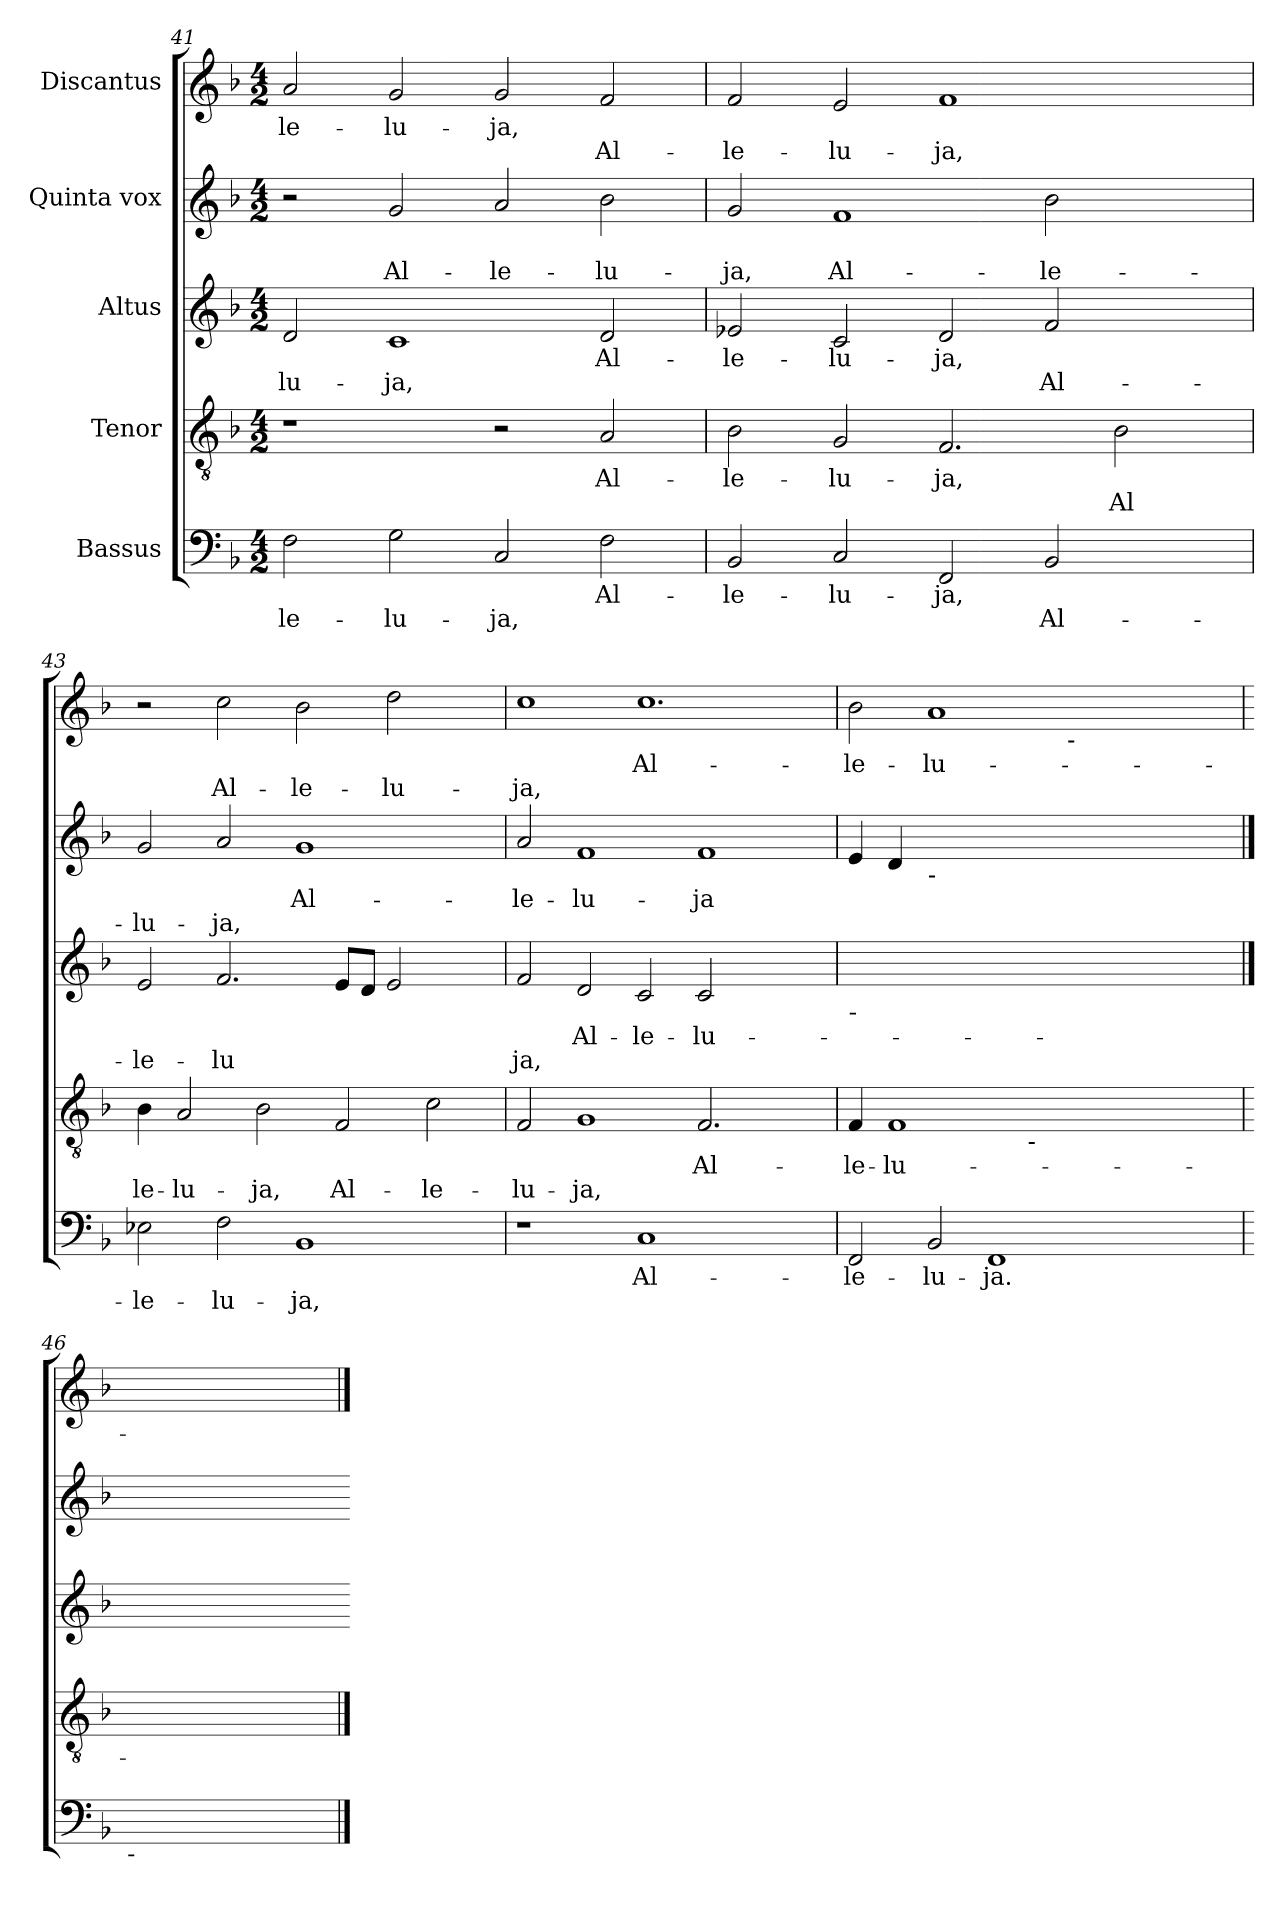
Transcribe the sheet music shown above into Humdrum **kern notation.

**kern	**text	**text	**kern	**text	**text	**kern	**text	**text	**kern	**text	**text	**kern	**text	**text
*part5	*part5	*part5	*part4	*part4	*part4	*part3	*part3	*part3	*part2	*part2	*part2	*part1	*part1	*part1
*staff5	*staff5	*staff5	*staff4	*staff4	*staff4	*staff3	*staff3	*staff3	*staff2	*staff2	*staff2	*staff1	*staff1	*staff1
*I"Bassus	*	*	*I"Tenor	*	*	*I"Altus	*	*	*I"Quinta vox	*	*	*I"Discantus	*	*
*clefF4	*	*	*clefGv2	*	*	*clefG2	*	*	*clefG2	*	*	*clefG2	*	*
*k[b-]	*	*	*k[b-]	*	*	*k[b-]	*	*	*k[b-]	*	*	*k[b-]	*	*
*F:	*	*	*F:	*	*	*F:	*	*	*F:	*	*	*F:	*	*
*M4/2	*	*	*M4/2	*	*	*M4/2	*	*	*M4/2	*	*	*M4/2	*	*
=41	=41	=41	=41	=41	=41	=41	=41	=41	=41	=41	=41	=41	=41	=41
!	!	!LO:LY:b	!	!	!	!	!	!LO:LY:b	!	!	!	!	!LO:LY:b	!
2F	.	-le-	1r	.	.	2d	.	-lu-	2r	.	.	2a	-le-	.
!	!	!LO:LY:b	!	!	!	!	!	!LO:LY:b	!	!	!LO:LY:b	!	!LO:LY:b	!
2G	.	-lu-	.	.	.	1c	.	-ja,	2g	.	Al-	2g	-lu-	.
!	!	!LO:LY:b	!	!	!	!	!	!	!	!	!LO:LY:b	!	!LO:LY:b	!
2C	.	-ja,	2r	.	.	.	.	.	2a	.	-le-	2g	-ja,	.
!	!LO:LY:b	!	!	!LO:LY:b	!	!	!LO:LY:b	!	!	!	!LO:LY:b	!	!	!LO:LY:b
2F	Al-	.	2A	Al-	.	2d	Al-	.	2b-	.	-lu-	2f	.	Al-
=42	=42	=42	=42	=42	=42	=42	=42	=42	=42	=42	=42	=42	=42	=42
!	!LO:LY:b	!	!	!LO:LY:b	!	!	!LO:LY:b	!	!	!	!LO:LY:b	!	!	!LO:LY:b
2BB-	-le-	.	2B-	-le-	.	2e-X	-le-	.	2g	.	-ja,	2f	.	-le-
!	!LO:LY:b	!	!	!LO:LY:b	!	!	!LO:LY:b	!	!	!	!LO:LY:b	!	!	!LO:LY:b
2C	-lu-	.	2G	-lu-	.	2c	-lu-	.	1f	.	Al-	2e	.	-lu-
!	!LO:LY:b	!	!	!LO:LY:b	!	!	!LO:LY:b	!	!	!	!	!	!	!LO:LY:b
2FF	-ja,	.	2.F	-ja,	.	2d	-ja,	.	.	.	.	1f	.	-ja,
!	!	!LO:LY:b	!	!	!	!	!	!LO:LY:b	!	!	!LO:LY:b	!	!	!
2BB-	.	Al-	.	.	.	2f	.	Al-	2b-	.	-le-	.	.	.
!	!	!	!	!	!LO:LY:b	!	!	!	!	!	!	!	!	!
.	.	.	2B-	.	Al	.	.	.	.	.	.	.	.	.
4ryy	.	.	.	.	.	4ryy	.	.	4ryy	.	.	4ryy	.	.
=43	=43	=43	=43	=43	=43	=43	=43	=43	=43	=43	=43	=43	=43	=43
!	!	!LO:LY:b	!	!	!LO:LY:b	!	!	!LO:LY:b	!	!	!LO:LY:b	!	!	!
2E-X	.	-le-	4B-	.	le-	2e	.	-le-	2g	.	-lu-	2r	.	.
!	!	!	!	!	!LO:LY:b	!	!	!	!	!	!	!	!	!
.	.	.	2A	.	-lu-	.	.	.	.	.	.	.	.	.
!	!	!LO:LY:b	!	!	!	!	!	!LO:LY:b	!	!	!LO:LY:b	!	!	!LO:LY:b
2F	.	-lu-	.	.	.	2.f	.	-lu	2a	.	-ja,	2cc	.	Al-
!	!	!	!	!	!LO:LY:b	!	!	!	!	!	!	!	!	!
.	.	.	2B-	.	-ja,	.	.	.	.	.	.	.	.	.
!	!	!LO:LY:b	!	!	!	!	!	!	!	!LO:LY:b	!	!	!	!LO:LY:b
1BB-	.	-ja,	.	.	.	.	.	.	1g	Al-	.	2b-	.	-le-
!	!	!	!	!	!LO:LY:b	!	!	!	!	!	!	!	!	!
.	.	.	2F	.	Al-	8eL	.	.	.	.	.	.	.	.
.	.	.	.	.	.	8dJ	.	.	.	.	.	.	.	.
!	!	!	!	!	!	!	!	!	!	!	!	!	!	!LO:LY:b
.	.	.	.	.	.	2e	.	.	.	.	.	2dd	.	-lu-
!	!	!	!	!	!LO:LY:b	!	!	!	!	!	!	!	!	!
.	.	.	2c	.	-le-	.	.	.	.	.	.	.	.	.
4ryy	.	.	.	.	.	4ryy	.	.	4ryy	.	.	4ryy	.	.
=44	=44	=44	=44	=44	=44	=44	=44	=44	=44	=44	=44	=44	=44	=44
!	!	!	!	!	!LO:LY:b	!	!	!LO:LY:b	!	!LO:LY:b	!	!	!	!LO:LY:b
1r	.	.	2F	.	-lu-	2f	.	ja,	2a	-le-	.	1cc	.	-ja,
!	!	!	!	!	!LO:LY:b	!	!LO:LY:b	!	!	!LO:LY:b	!	!	!	!
.	.	.	1G	.	-ja,	2d	Al-	.	1f	-lu-	.	.	.	.
!	!LO:LY:b	!	!	!	!	!	!LO:LY:b	!	!	!	!	!	!LO:LY:b	!
1C	Al-	.	.	.	.	2c	-le-	.	.	.	.	1.cc	Al-	.
!	!	!	!	!LO:LY:b	!	!	!LO:LY:b	!	!	!LO:LY:b	!	!	!	!
.	.	.	2.F	Al-	.	2c	-lu-	.	1f	-ja	.	.	.	.
2ryy	.	.	.	.	.	2ryy	.	.	.	.	.	.	.	.
.	.	.	4ryy	.	.	.	.	.	.	.	.	.	.	.
=45	=45	=45	=45	=45	=45	=45	=45	=45	=45	=45	=45	=45	=45	=45
!	!	!	!	!	!	!LO:TX:b:t=-	!	!	!	!	!	!	!	!
!	!LO:LY:b	!	!	!LO:LY:b	!	!	!LO:LY:b	!	!	!	!	!	!LO:LY:b	!
2FF	-le-	.	4F	-le-	.	[1.cyy	-ja.	.	4e	.	.	2b-	-le-	.
!	!	!	!	!LO:LY:b	!	!	!	!	!	!	!	!	!	!
.	.	.	1F	-lu-	.	.	.	.	4d	.	.	.	.	.
!	!	!	!	!	!	!	!	!	!LO:TX:b:t=-	!	!	!	!	!
!	!LO:LY:b	!	!	!	!	!	!	!	!	!	!	!	!LO:LY:b	!
2BB-	-lu-	.	.	.	.	.	.	.	[2eyy	.	.	1a	-lu-	.
!	!LO:LY:b	!	!	!	!	!	!	!	!	!	!	!	!	!
1FF	-ja.	.	.	.	.	.	.	.	2eyy]	.	.	.	.	.
!	!	!	!LO:TX:b:t=-	!	!	!	!	!	!	!	!	!	!	!
!	!	!	!	!LO:LY:b	!	!	!	!	!	!	!	!	!	!
.	.	.	[1.Gyy	-ja.	.	.	.	.	.	.	.	.	.	.
!	!	!	!	!	!	!	!	!	!	!	!	!LO:TX:b:t=-	!	!
!	!	!	!	!	!	!	!	!	!	!	!	!	!LO:LY:b	!
.	.	.	.	.	.	2cyy]	.	.	1.ryy	.	.	[1.gyy	-ja.	.
1ryy	.	.	.	.	.	1ryy	.	.	.	.	.	.	.	.
.	.	.	4ryy	.	.	.	.	.	.	.	.	.	.	.
=46	=46	=46	=46	=46	=46	==46	=46	=46	==46	=46	=46	=46	=46	=46
!LO:TX:b:t=-	!	!	!	!	!	!	!	!	!	!	!	!	!	!
[1.Cyy	.	.	2Gyy]	.	.	0ryy	.	.	0ryy	.	.	2gyy]	.	.
.	.	.	1.ryy	.	.	.	.	.	.	.	.	1.ryy	.	.
2Cyy]	.	.	.	.	.	.	.	.	.	.	.	.	.	.
==	==	==	==	==	==	=	==	==	=	==	==	==	==	==
*-	*-	*-	*-	*-	*-	*-	*-	*-	*-	*-	*-	*-	*-	*-
